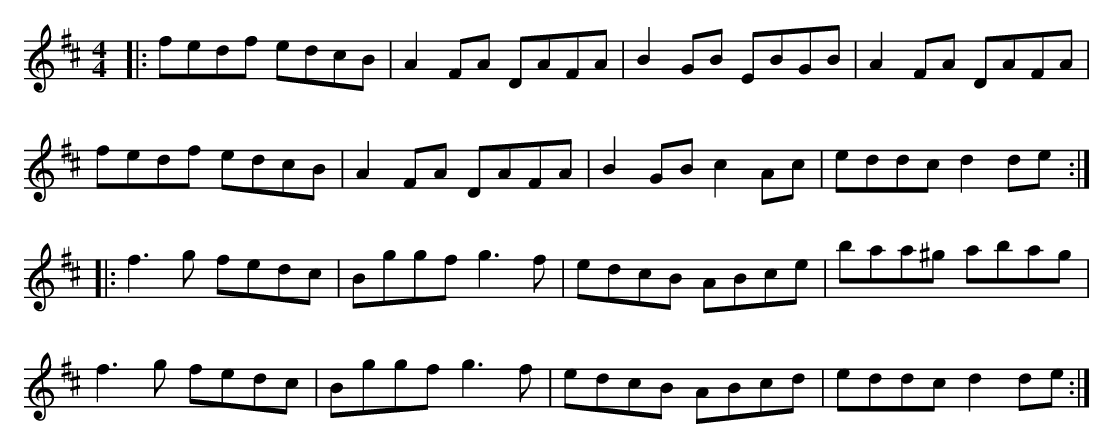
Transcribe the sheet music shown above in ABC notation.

X:1
M:4/4
K:D
|:fedf edcB|A2FA DAFA|B2GB EBGB|A2FA DAFA|
fedf edcB|A2FA DAFA|B2 GB c2 Ac|eddc d2 de:|
|:f3g fedc|Bggf g3f|edcB ABce|baa^g abag|
f3g fedc|Bggf g3f|edcB ABcd|eddc d2 de:|
